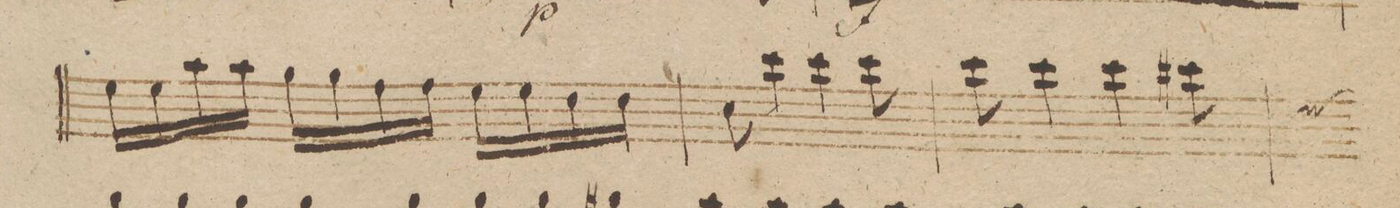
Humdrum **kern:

**kern	**dynam
*I"Violino 1mo	*
*clefG2	*
*k[b-]	*
*met(c|)	*
*M3/4	*
16ee\LL	.
16ee\	.
16aa\	.
16aa\JJ	.
16gg\LL	.
16gg\	.
16ff\	.
16ff\JJ	.
16ee\LL	.
16ee\	.
16dd\	.
16dd\JJ	.
=192	=192
8cc\	.
4ccc\	.
4ccc\	.
8ccc\	.
=193	=193
8ccc\	.
4ccc\	.
4ccc\	.
8ccc#X\	.
*custos:ee	*
=194	=194
*-	*-
